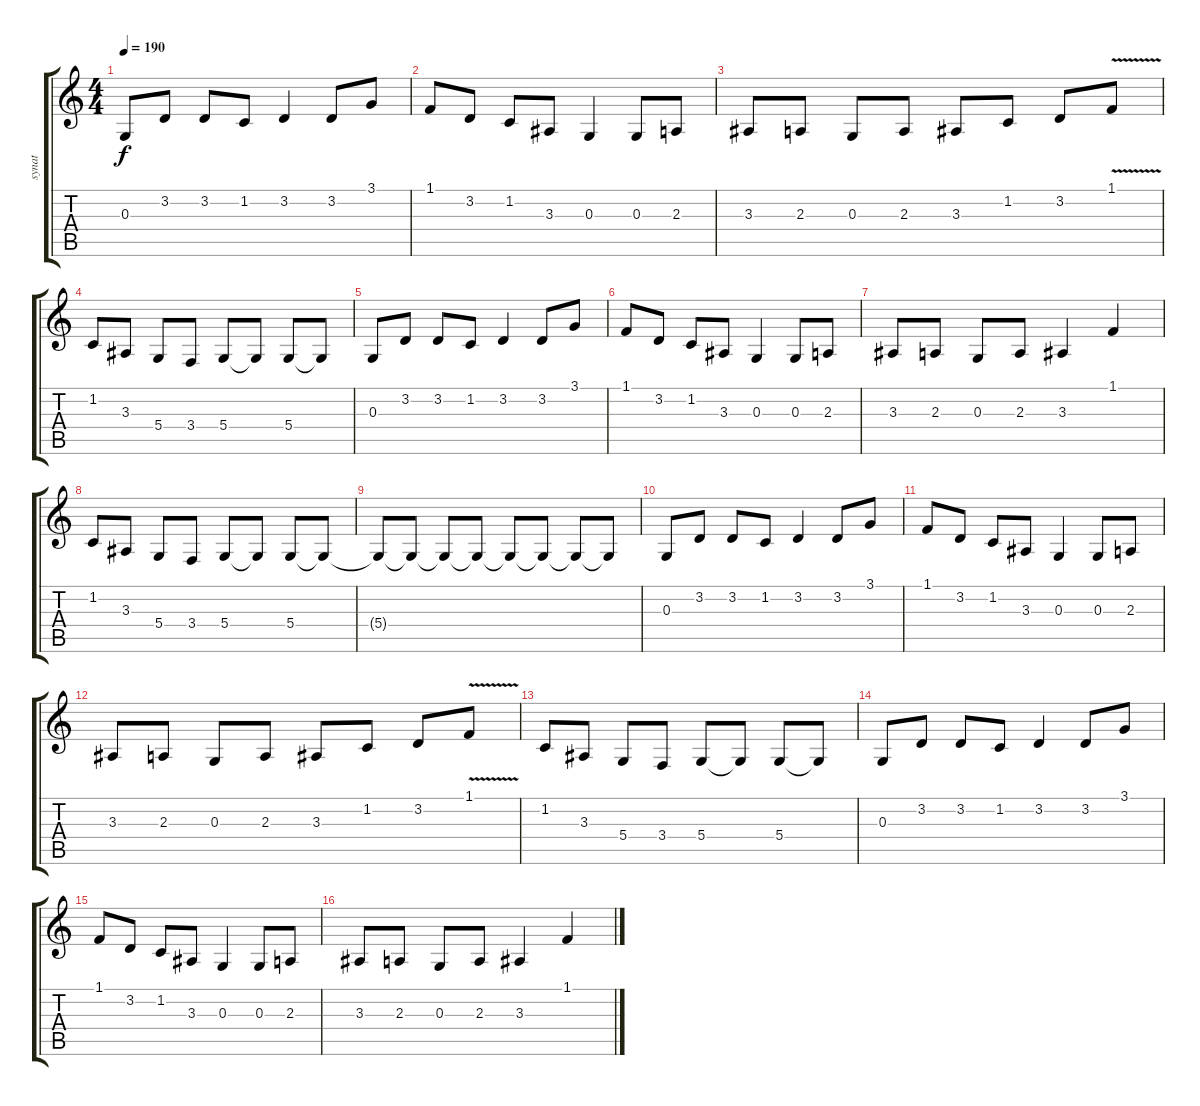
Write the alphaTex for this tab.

\track ("synat" "synat") {instrument lead5charang}
\staff {score tabs}
\tuning (E4 B3 G3 D3 A2 E2) {hide}
\ts (4 4)
\tempo 190
\clef g2
\ks c
0.3.8{dy f instrument lead5charang} 3.2.8 3.2.8 1.2.8 3.2.4 3.2.8 3.1.8 |
1.1.8 3.2.8 1.2.8 3.3.8 0.3.4 0.3.8 2.3.8 |
3.3.8 2.3.8 0.3.8 2.3.8 3.3.8 1.2.8 3.2.8 1.1{v}.8 |
1.2.8 3.3.8 5.4.8 3.4.8 5.4.8 5.4{t}.8 5.4.8 5.4{t}.8 |
0.3.8 3.2.8 3.2.8 1.2.8 3.2.4 3.2.8 3.1.8 |
1.1.8 3.2.8 1.2.8 3.3.8 0.3.4 0.3.8 2.3.8 |
3.3.8 2.3.8 0.3.8 2.3.8 3.3.4 1.1.4 |
1.2.8 3.3.8 5.4.8 3.4.8 5.4.8 5.4{t}.8 5.4.8 5.4{t}.8 |
5.4{t}.8 5.4{t}.8 5.4{t}.8 5.4{t}.8 5.4{t}.8 5.4{t}.8 5.4{t}.8 5.4{t}.8 |
0.3.8 3.2.8 3.2.8 1.2.8 3.2.4 3.2.8 3.1.8 |
1.1.8 3.2.8 1.2.8 3.3.8 0.3.4 0.3.8 2.3.8 |
3.3.8 2.3.8 0.3.8 2.3.8 3.3.8 1.2.8 3.2.8 1.1{v}.8 |
1.2.8 3.3.8 5.4.8 3.4.8 5.4.8 5.4{t}.8 5.4.8 5.4{t}.8 |
0.3.8 3.2.8 3.2.8 1.2.8 3.2.4 3.2.8 3.1.8 |
1.1.8 3.2.8 1.2.8 3.3.8 0.3.4 0.3.8 2.3.8 |
3.3.8 2.3.8 0.3.8 2.3.8 3.3.4 1.1.4
